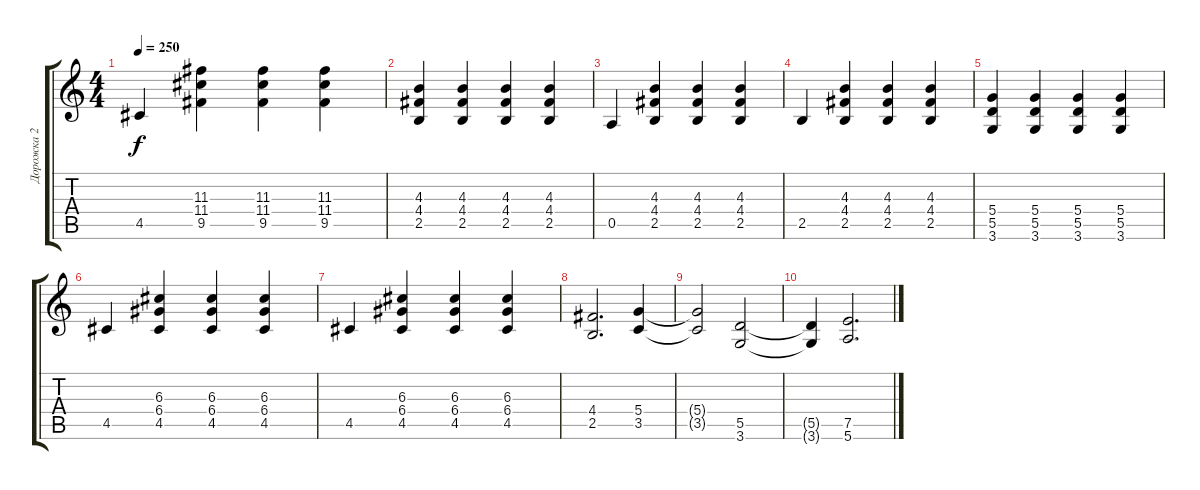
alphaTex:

\track ("Дорожка 2" "Дорожка 2") {instrument overdrivenguitar}
\staff {score tabs}
\tuning (E4 B3 G3 D3 A2 E2) {hide}
\ts (4 4)
\tempo 250
\clef g2
\ks c
4.5.4{dy f} (11.3 11.4 9.5).4 (11.3 11.4 9.5).4 (11.3 11.4 9.5).4 |
(4.3 4.4 2.5).4 (4.3 4.4 2.5).4 (4.3 4.4 2.5).4 (4.3 4.4 2.5).4 |
0.5.4 (4.3 4.4 2.5).4 (4.3 4.4 2.5).4 (4.3 4.4 2.5).4 |
2.5.4 (4.3 4.4 2.5).4 (4.3 4.4 2.5).4 (4.3 4.4 2.5).4 |
(5.4 5.5 3.6).4 (5.4 5.5 3.6).4 (5.4 5.5 3.6).4 (5.4 5.5 3.6).4 |
4.5.4 (6.3 6.4 4.5).4 (6.3 6.4 4.5).4 (6.3 6.4 4.5).4 |
4.5.4 (6.3 6.4 4.5).4 (6.3 6.4 4.5).4 (6.3 6.4 4.5).4 |
(4.4 2.5).2{d} (5.4 3.5).4 |
(5.4{t} 3.5{t}).2 (5.5 3.6).2 |
(5.5{t} 3.6{t}).4 (7.5 5.6).2{d}
